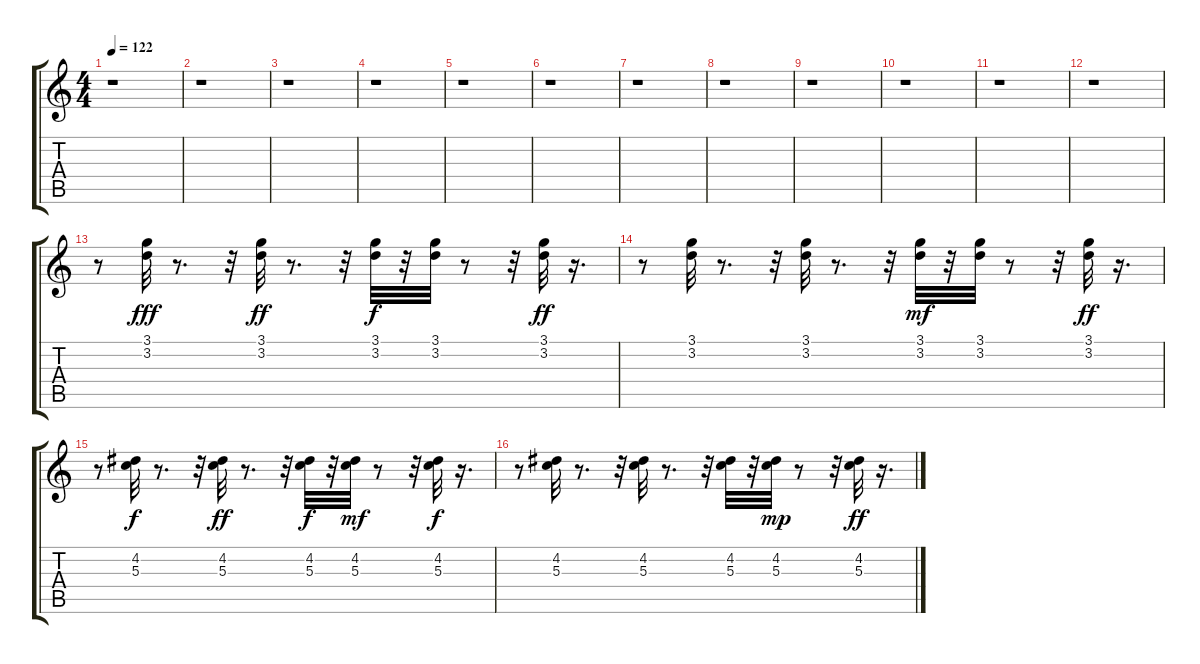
\track "" {instrument electricguitarclean}
\staff {score tabs}
\tuning (E4 B3 G3 D3 A2 E2) {hide}
\ts (4 4)
\tempo 122
\clef g2
\ks c
r.1{dy fff} |
r.1 |
r.1 |
r.1 |
r.1 |
r.1 |
r.1 |
r.1 |
r.1 |
r.1 |
r.1 |
r.1 |
r.8 (3.1 3.2).32 r.8{d} r.32 (3.1 3.2).32{dy ff} r.8{d} r.32 (3.1 3.2).32{dy f} r.32 (3.1 3.2).32 r.8 r.32 (3.1 3.2).32{dy ff} r.16{d} |
r.8 (3.1 3.2).32 r.8{d} r.32 (3.1 3.2).32 r.8{d} r.32 (3.1 3.2).32{dy mf} r.32 (3.1 3.2).32 r.8 r.32 (3.1 3.2).32{dy ff} r.16{d} |
r.8 (4.2 5.3).32{dy f} r.8{d} r.32 (4.2 5.3).32{dy ff} r.8{d} r.32 (4.2 5.3).32{dy f} r.32 (4.2 5.3).32{dy mf} r.8 r.32 (4.2 5.3).32{dy f} r.16{d} |
r.8 (4.2 5.3).32 r.8{d} r.32 (4.2 5.3).32 r.8{d} r.32 (4.2 5.3).32 r.32 (4.2 5.3).32{dy mp} r.8 r.32 (4.2 5.3).32{dy ff} r.16{d}
